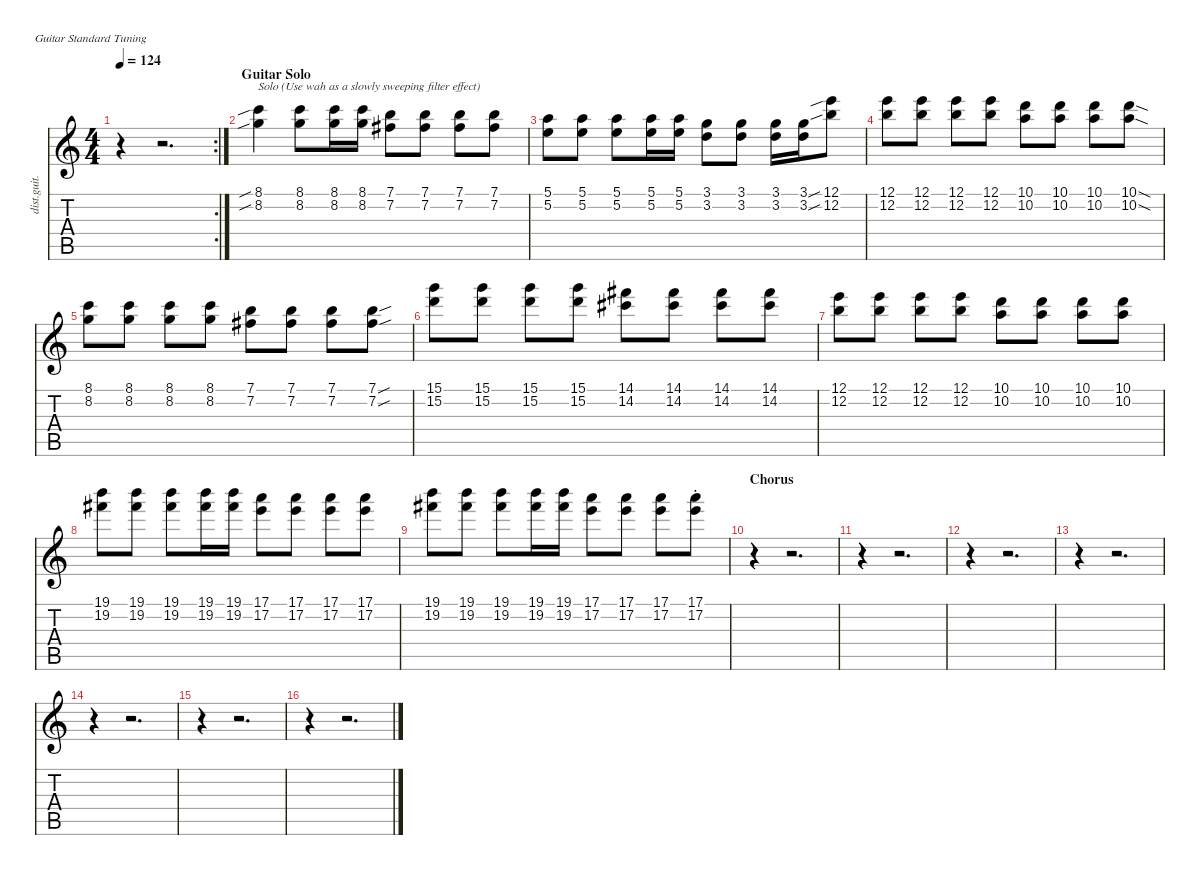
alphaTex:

\defaultSystemsLayout 4
\hideDynamics
\bracketExtendMode nobrackets
\otherSystemsTrackNameOrientation horizontal
\track ("Guitar 3" "dist.guit.") {instrument distortionguitar}
\staff {score tabs}
\tuning (E4 B3 G3 D3 A2 E2)
\rc 2
\ts (4 4)
\tempo 124
\clef g2
\ks c
r.4{dy f beam Down} r.2{d beam Down} |
\section ("" "Guitar Solo")
(8.1{sib} 8.2{sib}).4{txt "Solo (Use wah as a slowly sweeping filter effect)" beam Down} (8.1 8.2).8{beam Down} (8.1 8.2).16{beam Down} (8.1 8.2).16{beam Down} (7.1 7.2{acc #}).8{beam Down} (7.1 7.2{acc #}).8{beam Down} (7.1 7.2{acc #}).8{beam Down} (7.1 7.2{acc #}).8{beam Down} |
(5.1 5.2).8{beam Down} (5.1 5.2).8{beam Down} (5.1 5.2).8{beam Down} (5.1 5.2).16{beam Down} (5.1 5.2).16{beam Down} (3.1 3.2).8{beam Down} (3.1 3.2).8{beam Down} (3.1 3.2).16{beam Down} (3.1 3.2).16{beam Down} (12.1{sib} 12.2{sib}).8{beam Down} |
(12.1 12.2).8{beam Down} (12.1 12.2).8{beam Down} (12.1 12.2).8{beam Down} (12.1 12.2).8{beam Down} (10.1 10.2).8{beam Down} (10.1 10.2).8{beam Down} (10.1 10.2).8{beam Down} (10.1{sod} 10.2{sod}).8{beam Down} |
(8.1 8.2).8{beam Down} (8.1 8.2).8{beam Down} (8.1 8.2).8{beam Down} (8.1 8.2).8{beam Down} (7.1 7.2{acc #}).8{beam Down} (7.1 7.2{acc #}).8{beam Down} (7.1 7.2{acc #}).8{beam Down} (7.1{sou} 7.2{sou acc #}).8{beam Down} |
(15.1 15.2).8{beam Down} (15.1 15.2).8{beam Down} (15.1 15.2).8{beam Down} (15.1 15.2).8{beam Down} (14.1{acc #} 14.2{acc #}).8{beam Down} (14.1{acc #} 14.2{acc #}).8{beam Down} (14.1{acc #} 14.2{acc #}).8{beam Down} (14.1{acc #} 14.2{acc #}).8{beam Down} |
(12.1 12.2).8{beam Down} (12.1 12.2).8{beam Down} (12.1 12.2).8{beam Down} (12.1 12.2).8{beam Down} (10.1 10.2).8{beam Down} (10.1 10.2).8{beam Down} (10.1 10.2).8{beam Down} (10.1 10.2).8{beam Down} |
(19.1 19.2{acc #}).8{beam Down} (19.1 19.2{acc #}).8{beam Down} (19.1 19.2{acc #}).8{beam Down} (19.1 19.2{acc #}).16{beam Down} (19.1 19.2{acc #}).16{beam Down} (17.1 17.2).8{beam Down} (17.1 17.2).8{beam Down} (17.1 17.2).8{beam Down} (17.1 17.2).8{beam Down} |
(19.1 19.2{acc #}).8{beam Down} (19.1 19.2{acc #}).8{beam Down} (19.1 19.2{acc #}).8{beam Down} (19.1 19.2{acc #}).16{beam Down} (19.1 19.2{acc #}).16{beam Down} (17.1 17.2).8{beam Down} (17.1 17.2).8{beam Down} (17.1 17.2).8{beam Down} (17.1{st} 17.2{st}).8{beam Down} |
\section ("" "Chorus")
r.4{beam Down} r.2{d beam Down} |
r.4{beam Down} r.2{d beam Down} |
r.4{beam Down} r.2{d beam Down} |
r.4{beam Down} r.2{d beam Down} |
r.4{beam Down} r.2{d beam Down} |
r.4{beam Down} r.2{d beam Down} |
r.4{beam Down} r.2{d beam Down}
